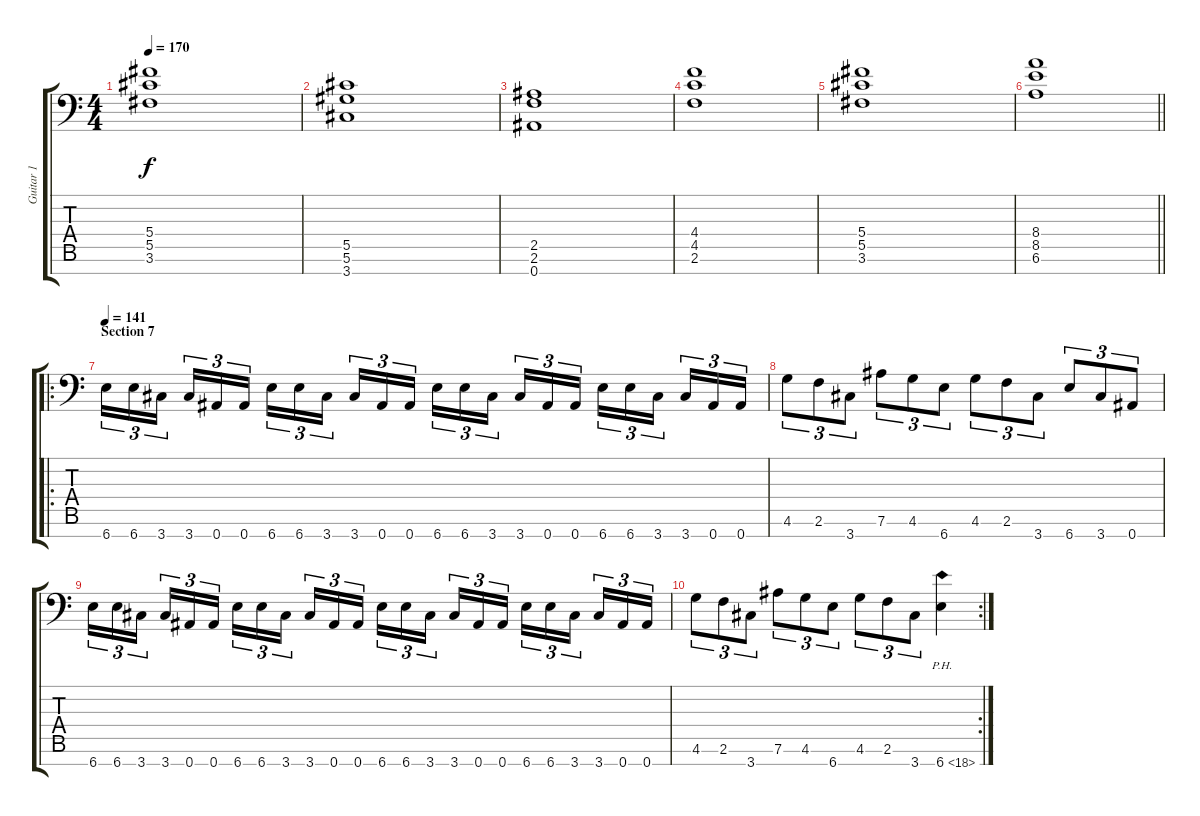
\track ("Guitar 1" "Guitar 1") {instrument distortionguitar}
\staff {score tabs}
\tuning (Eb4 Bb3 Gb3 Db3 Ab2 Eb2 Bb1) {hide}
\ts (4 4)
\tempo 170
\clef f4
\ks c
(5.4 5.5 3.6).1{dy f} |
(5.5 5.6 3.7).1 |
(2.5 2.6 0.7).1 |
(4.4 4.5 2.6).1 |
(5.4 5.5 3.6).1 |
\barLineRight lightlight
(8.4 8.5 6.6).1 |
\ro
\section ("" "Section 7")
\tempo 141
6.7.16{tu (3 2)} 6.7.16{tu (3 2)} 3.7.16{tu (3 2) beam splitsecondary} 3.7.16{tu (3 2)} 0.7.16{tu (3 2)} 0.7.16{tu (3 2)} 6.7.16{tu (3 2)} 6.7.16{tu (3 2)} 3.7.16{tu (3 2) beam splitsecondary} 3.7.16{tu (3 2)} 0.7.16{tu (3 2)} 0.7.16{tu (3 2)} 6.7.16{tu (3 2)} 6.7.16{tu (3 2)} 3.7.16{tu (3 2) beam splitsecondary} 3.7.16{tu (3 2)} 0.7.16{tu (3 2)} 0.7.16{tu (3 2)} 6.7.16{tu (3 2)} 6.7.16{tu (3 2)} 3.7.16{tu (3 2) beam splitsecondary} 3.7.16{tu (3 2)} 0.7.16{tu (3 2)} 0.7.16{tu (3 2)} |
4.6.8{tu (3 2)} 2.6.8{tu (3 2)} 3.7.8{tu (3 2)} 7.6.8{tu (3 2)} 4.6.8{tu (3 2)} 6.7.8{tu (3 2)} 4.6.8{tu (3 2)} 2.6.8{tu (3 2)} 3.7.8{tu (3 2)} 6.7.8{tu (3 2)} 3.7.8{tu (3 2)} 0.7.8{tu (3 2)} |
6.7.16{tu (3 2)} 6.7.16{tu (3 2)} 3.7.16{tu (3 2) beam splitsecondary} 3.7.16{tu (3 2)} 0.7.16{tu (3 2)} 0.7.16{tu (3 2)} 6.7.16{tu (3 2)} 6.7.16{tu (3 2)} 3.7.16{tu (3 2) beam splitsecondary} 3.7.16{tu (3 2)} 0.7.16{tu (3 2)} 0.7.16{tu (3 2)} 6.7.16{tu (3 2)} 6.7.16{tu (3 2)} 3.7.16{tu (3 2) beam splitsecondary} 3.7.16{tu (3 2)} 0.7.16{tu (3 2)} 0.7.16{tu (3 2)} 6.7.16{tu (3 2)} 6.7.16{tu (3 2)} 3.7.16{tu (3 2) beam splitsecondary} 3.7.16{tu (3 2)} 0.7.16{tu (3 2)} 0.7.16{tu (3 2)} |
\rc 2
4.6.8{tu (3 2)} 2.6.8{tu (3 2)} 3.7.8{tu (3 2)} 7.6.8{tu (3 2)} 4.6.8{tu (3 2)} 6.7.8{tu (3 2)} 4.6.8{tu (3 2)} 2.6.8{tu (3 2)} 3.7.8{tu (3 2)} 6.7{ph 12}.4
